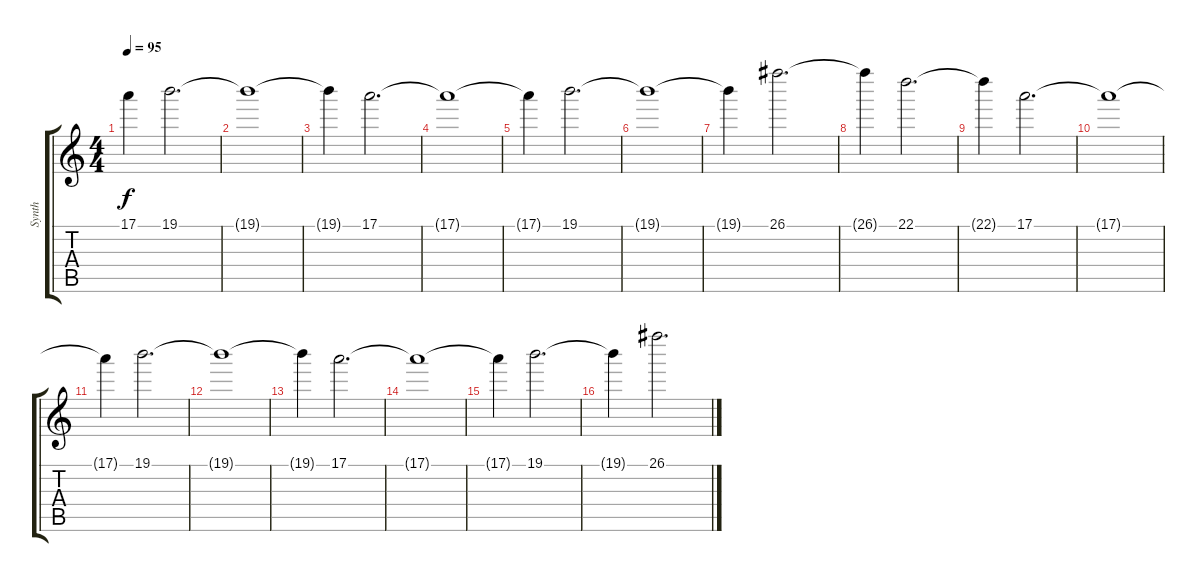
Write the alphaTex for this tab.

\track ("Synth" "Synth") {instrument synthstrings1}
\staff {score tabs}
\tuning (E5 B3 G3 D3 A2 E2) {hide}
\ts (4 4)
\tempo 95
\clef g2
\ks c
17.1{t}.4{dy f} 19.1.2{d} |
19.1{t}.1 |
19.1{t}.4 17.1.2{d} |
17.1{t}.1 |
17.1{t}.4 19.1.2{d} |
19.1{t}.1 |
19.1{t}.4 26.1.2{d} |
26.1{t}.4 22.1.2{d} |
22.1{t}.4 17.1.2{d} |
17.1{t}.1 |
17.1{t}.4 19.1.2{d} |
19.1{t}.1 |
19.1{t}.4 17.1.2{d} |
17.1{t}.1 |
17.1{t}.4 19.1.2{d} |
19.1{t}.4 26.1.2{d}
